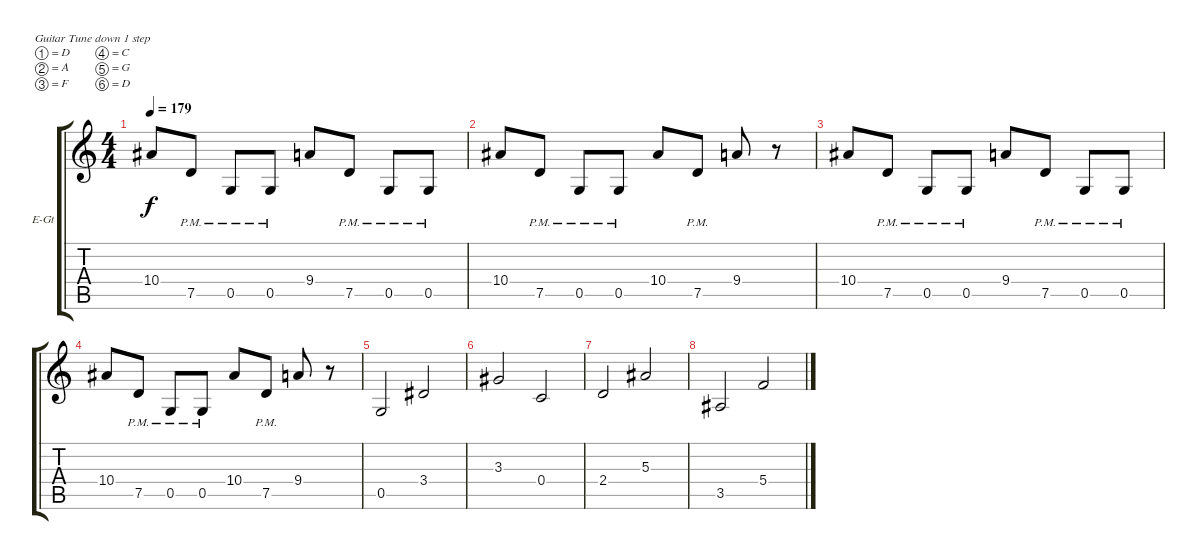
\bracketExtendMode groupsimilarinstruments
\firstSystemTrackNameOrientation horizontal
\otherSystemsTrackNameOrientation horizontal
\track ("Rythm Guitar" "E-Gt") {multiBarRest instrument distortionguitar}
\staff {score tabs}
\tuning (D4 A3 F3 C3 G2 D2)
\ts (4 4)
\tempo 179
\clef g2
\ks c
10.4.8{dy f} 7.5{pm}.8 0.5{pm}.8 0.5{pm}.8 9.4.8 7.5{pm}.8 0.5{pm}.8 0.5{pm}.8 |
10.4.8 7.5{pm}.8 0.5{pm}.8 0.5{pm}.8 10.4.8 7.5{pm}.8 9.4.8 r.8 |
10.4.8 7.5{pm}.8 0.5{pm}.8 0.5{pm}.8 9.4.8 7.5{pm}.8 0.5{pm}.8 0.5{pm}.8 |
10.4.8 7.5{pm}.8 0.5{pm}.8 0.5{pm}.8 10.4.8 7.5{pm}.8 9.4.8 r.8 |
0.5.2 3.4.2 |
3.3.2 0.4.2 |
2.4.2 5.3.2 |
3.5.2 5.4.2
